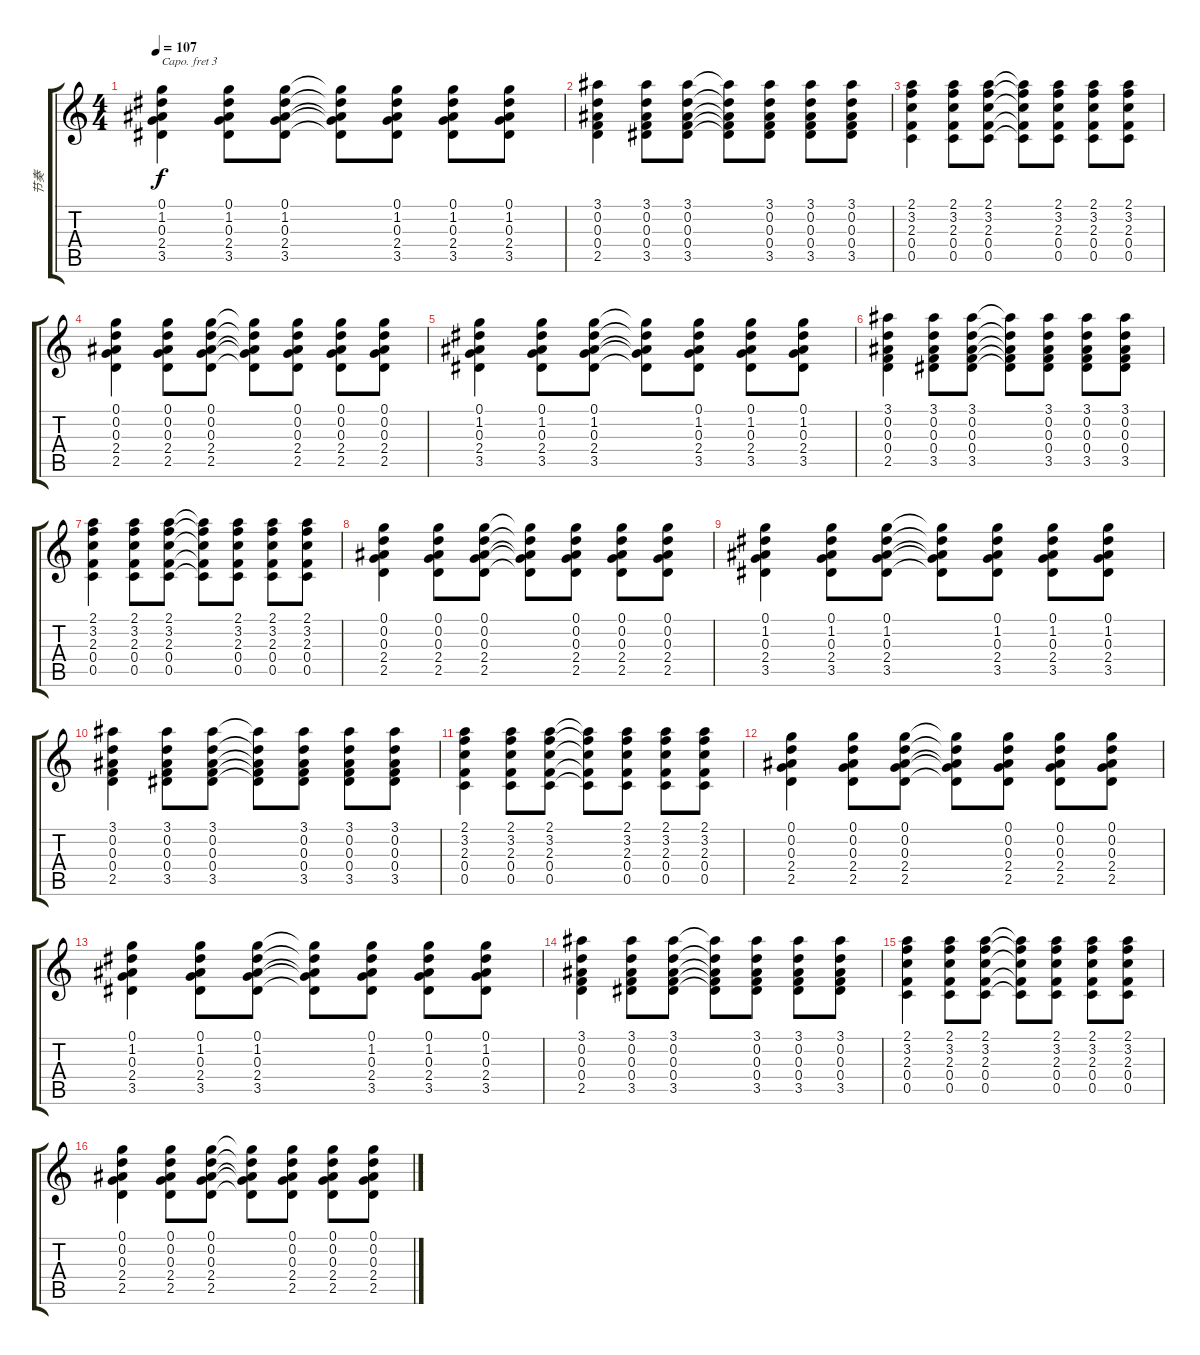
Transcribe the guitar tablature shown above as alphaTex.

\track ("节奏" "节奏") {instrument acousticguitarsteel}
\staff {score tabs}
\capo 3
\tuning (E4 B3 G3 D3 A2 E2) {hide}
\ts (4 4)
\tempo 107
\clef g2
\ks c
(0.1 1.2 0.3 2.4 3.5).4{dy f} (0.1 1.2 0.3 2.4 3.5).8 (0.1 1.2 0.3 2.4 3.5).8 (0.1{t} 1.2{t} 0.3{t} 2.4{t} 3.5{t}).8 (0.1 1.2 0.3 2.4 3.5).8 (0.1 1.2 0.3 2.4 3.5).8 (0.1 1.2 0.3 2.4 3.5).8 |
(3.1 0.2 0.3 0.4 2.5).4 (3.1 0.2 0.3 0.4 3.5).8 (3.1 0.2 0.3 0.4 3.5).8 (3.1{t} 0.2{t} 0.3{t} 0.4{t} 3.5{t}).8 (3.1 0.2 0.3 0.4 3.5).8 (3.1 0.2 0.3 0.4 3.5).8 (3.1 0.2 0.3 0.4 3.5).8 |
(2.1 3.2 2.3 0.4 0.5).4 (2.1 3.2 2.3 0.4 0.5).8 (2.1 3.2 2.3 0.4 0.5).8 (2.1{t} 3.2{t} 2.3{t} 0.4{t} 0.5{t}).8 (2.1 3.2 2.3 0.4 0.5).8 (2.1 3.2 2.3 0.4 0.5).8 (2.1 3.2 2.3 0.4 0.5).8 |
(0.1 0.2 0.3 2.4 2.5).4 (0.1 0.2 0.3 2.4 2.5).8 (0.1 0.2 0.3 2.4 2.5).8 (0.1{t} 0.2{t} 0.3{t} 2.4{t} 2.5{t}).8 (0.1 0.2 0.3 2.4 2.5).8 (0.1 0.2 0.3 2.4 2.5).8 (0.1 0.2 0.3 2.4 2.5).8 |
(0.1 1.2 0.3 2.4 3.5).4 (0.1 1.2 0.3 2.4 3.5).8 (0.1 1.2 0.3 2.4 3.5).8 (0.1{t} 1.2{t} 0.3{t} 2.4{t} 3.5{t}).8 (0.1 1.2 0.3 2.4 3.5).8 (0.1 1.2 0.3 2.4 3.5).8 (0.1 1.2 0.3 2.4 3.5).8 |
(3.1 0.2 0.3 0.4 2.5).4 (3.1 0.2 0.3 0.4 3.5).8 (3.1 0.2 0.3 0.4 3.5).8 (3.1{t} 0.2{t} 0.3{t} 0.4{t} 3.5{t}).8 (3.1 0.2 0.3 0.4 3.5).8 (3.1 0.2 0.3 0.4 3.5).8 (3.1 0.2 0.3 0.4 3.5).8 |
(2.1 3.2 2.3 0.4 0.5).4 (2.1 3.2 2.3 0.4 0.5).8 (2.1 3.2 2.3 0.4 0.5).8 (2.1{t} 3.2{t} 2.3{t} 0.4{t} 0.5{t}).8 (2.1 3.2 2.3 0.4 0.5).8 (2.1 3.2 2.3 0.4 0.5).8 (2.1 3.2 2.3 0.4 0.5).8 |
(0.1 0.2 0.3 2.4 2.5).4 (0.1 0.2 0.3 2.4 2.5).8 (0.1 0.2 0.3 2.4 2.5).8 (0.1{t} 0.2{t} 0.3{t} 2.4{t} 2.5{t}).8 (0.1 0.2 0.3 2.4 2.5).8 (0.1 0.2 0.3 2.4 2.5).8 (0.1 0.2 0.3 2.4 2.5).8 |
(0.1 1.2 0.3 2.4 3.5).4 (0.1 1.2 0.3 2.4 3.5).8 (0.1 1.2 0.3 2.4 3.5).8 (0.1{t} 1.2{t} 0.3{t} 2.4{t} 3.5{t}).8 (0.1 1.2 0.3 2.4 3.5).8 (0.1 1.2 0.3 2.4 3.5).8 (0.1 1.2 0.3 2.4 3.5).8 |
(3.1 0.2 0.3 0.4 2.5).4 (3.1 0.2 0.3 0.4 3.5).8 (3.1 0.2 0.3 0.4 3.5).8 (3.1{t} 0.2{t} 0.3{t} 0.4{t} 3.5{t}).8 (3.1 0.2 0.3 0.4 3.5).8 (3.1 0.2 0.3 0.4 3.5).8 (3.1 0.2 0.3 0.4 3.5).8 |
(2.1 3.2 2.3 0.4 0.5).4 (2.1 3.2 2.3 0.4 0.5).8 (2.1 3.2 2.3 0.4 0.5).8 (2.1{t} 3.2{t} 2.3{t} 0.4{t} 0.5{t}).8 (2.1 3.2 2.3 0.4 0.5).8 (2.1 3.2 2.3 0.4 0.5).8 (2.1 3.2 2.3 0.4 0.5).8 |
(0.1 0.2 0.3 2.4 2.5).4 (0.1 0.2 0.3 2.4 2.5).8 (0.1 0.2 0.3 2.4 2.5).8 (0.1{t} 0.2{t} 0.3{t} 2.4{t} 2.5{t}).8 (0.1 0.2 0.3 2.4 2.5).8 (0.1 0.2 0.3 2.4 2.5).8 (0.1 0.2 0.3 2.4 2.5).8 |
(0.1 1.2 0.3 2.4 3.5).4 (0.1 1.2 0.3 2.4 3.5).8 (0.1 1.2 0.3 2.4 3.5).8 (0.1{t} 1.2{t} 0.3{t} 2.4{t} 3.5{t}).8 (0.1 1.2 0.3 2.4 3.5).8 (0.1 1.2 0.3 2.4 3.5).8 (0.1 1.2 0.3 2.4 3.5).8 |
(3.1 0.2 0.3 0.4 2.5).4 (3.1 0.2 0.3 0.4 3.5).8 (3.1 0.2 0.3 0.4 3.5).8 (3.1{t} 0.2{t} 0.3{t} 0.4{t} 3.5{t}).8 (3.1 0.2 0.3 0.4 3.5).8 (3.1 0.2 0.3 0.4 3.5).8 (3.1 0.2 0.3 0.4 3.5).8 |
(2.1 3.2 2.3 0.4 0.5).4 (2.1 3.2 2.3 0.4 0.5).8 (2.1 3.2 2.3 0.4 0.5).8 (2.1{t} 3.2{t} 2.3{t} 0.4{t} 0.5{t}).8 (2.1 3.2 2.3 0.4 0.5).8 (2.1 3.2 2.3 0.4 0.5).8 (2.1 3.2 2.3 0.4 0.5).8 |
(0.1 0.2 0.3 2.4 2.5).4 (0.1 0.2 0.3 2.4 2.5).8 (0.1 0.2 0.3 2.4 2.5).8 (0.1{t} 0.2{t} 0.3{t} 2.4{t} 2.5{t}).8 (0.1 0.2 0.3 2.4 2.5).8 (0.1 0.2 0.3 2.4 2.5).8 (0.1 0.2 0.3 2.4 2.5).8
